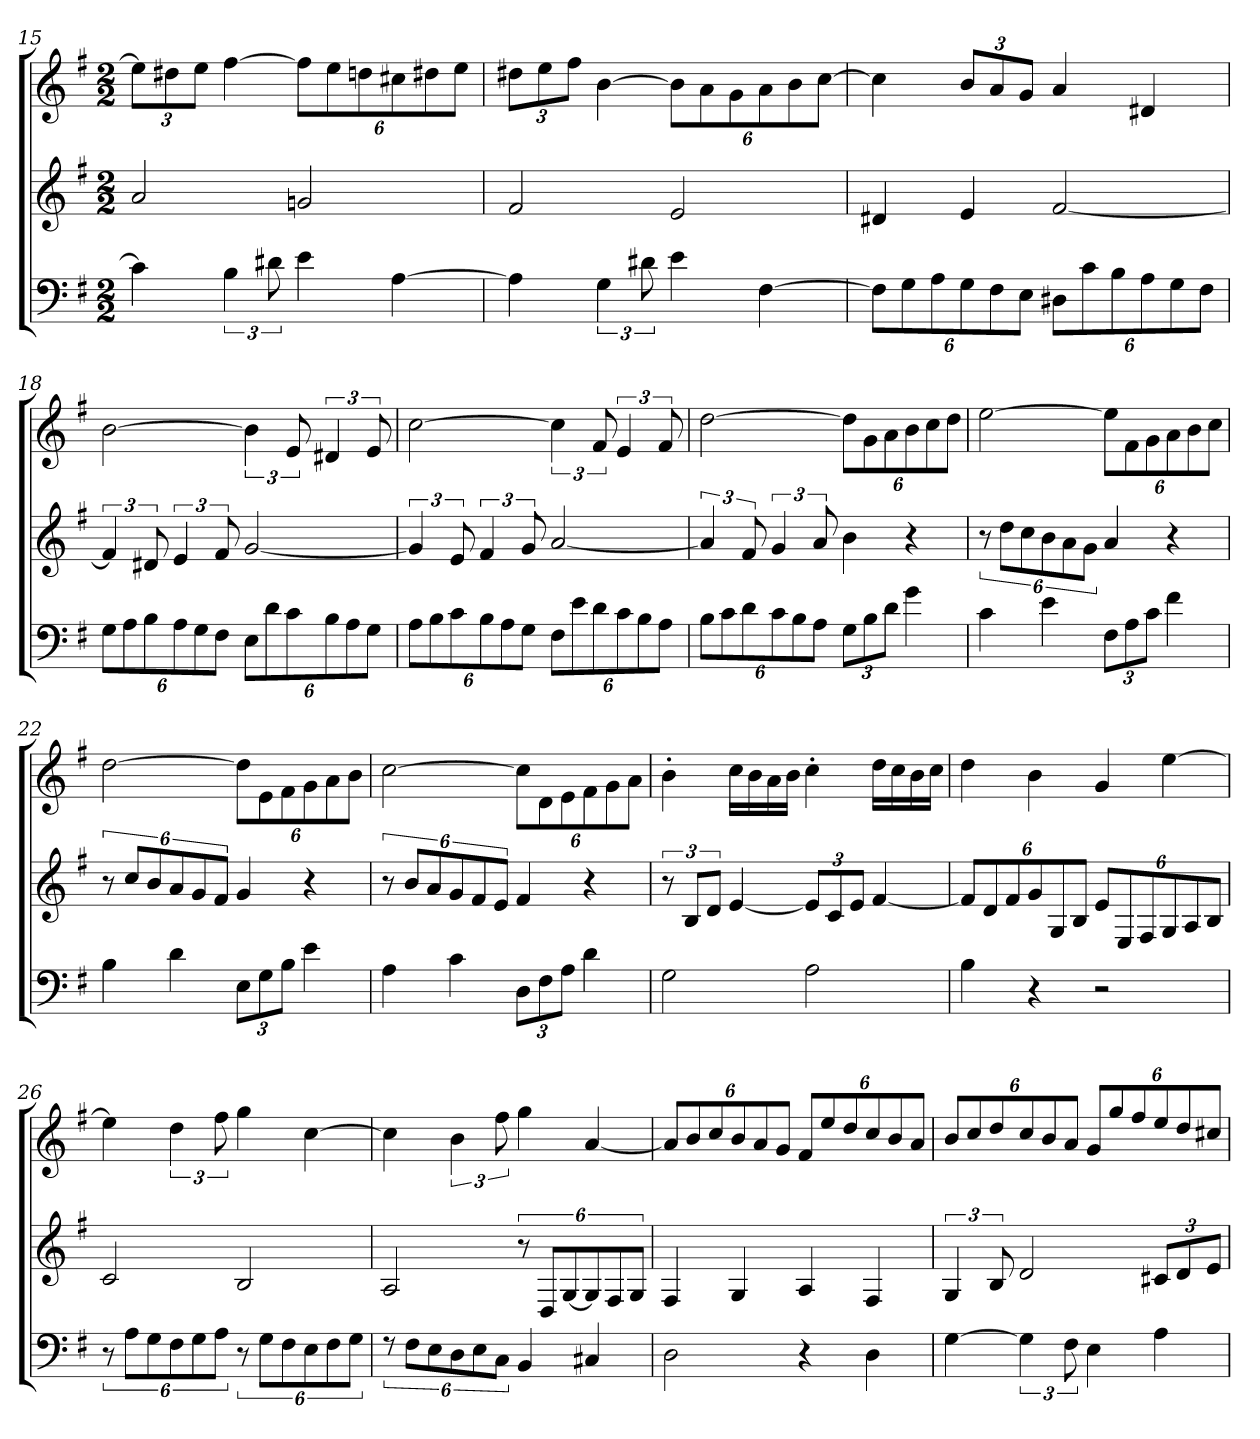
**kern	**kern	**kern
*part3	*part2	*part1
*staff3	*staff2	*staff1
*clefF4	*clefG2	*clefG2
*k[f#]	*k[f#]	*k[f#]
*e:	*e:	*e:
*M2/2	*M2/2	*M2/2
=15	=15	=15
4c]	2a	12ee\L]
.	.	12dd#X\
.	.	12ee\J
6B	.	[4ff#
12d#X	.	.
4e	2gn	12ff#\L]
.	.	12ee\
.	.	12ddn\
[4A	.	12cc#X\
.	.	12dd#X\
.	.	12ee\J
=16	=16	=16
4A]	2f#	12dd#X\L
.	.	12ee\
.	.	12ff#\J
6G	.	[4b
12d#X	.	.
4e	2e	12b\L]
.	.	12a\
.	.	12g\
[4F#	.	12a\
.	.	12b\
.	.	[12cc\J
=17	=17	=17
12F#\L]	4d#X	4cc]
12G\	.	.
12A\	.	.
12G\	4e	12b/L
12F#\	.	12a/
12E\J	.	12g/J
12D#X\L	[2f#	4a
12c\	.	.
12B\	.	.
12A\	.	4d#X
12G\	.	.
12F#\J	.	.
=18	=18	=18
12G\L	6f#]	[2b
12A\	.	.
12B\	12d#X	.
12A\	6e	.
12G\	.	.
12F#\J	12f#	.
12E\L	[2g	6b]
12d\	.	.
12c\	.	12e
12B\	.	6d#X
12A\	.	.
12G\J	.	12e
=19	=19	=19
12A\L	6g]	[2cc
12B\	.	.
12c\	12e	.
12B\	6f#	.
12A\	.	.
12G\J	12g	.
12F#\L	[2a	6cc]
12e\	.	.
12d\	.	12f#
12c\	.	6e
12B\	.	.
12A\J	.	12f#
=20	=20	=20
12B\L	6a]	[2dd
12c\	.	.
12d\	12f#	.
12c\	6g	.
12B\	.	.
12A\J	12a	.
12G\L	4b	12dd\L]
12B\	.	12g\
12d\J	.	12a\
4g	4r	12b\
.	.	12cc\
.	.	12dd\J
=21	=21	=21
4c	12r	[2ee
.	12dd\L	.
.	12cc\	.
4e	12b\	.
.	12a\	.
.	12g\J	.
12F#\L	4a	12ee\L]
12A\	.	12f#\
12c\J	.	12g\
4f#	4r	12a\
.	.	12b\
.	.	12cc\J
=22	=22	=22
4B	12r	[2dd
.	12cc/L	.
.	12b/	.
4d	12a/	.
.	12g/	.
.	12f#/J	.
12E\L	4g	12dd\L]
12G\	.	12e\
12B\J	.	12f#\
4e	4r	12g\
.	.	12a\
.	.	12b\J
=23	=23	=23
4A	12r	[2cc
.	12b/L	.
.	12a/	.
4c	12g/	.
.	12f#/	.
.	12e/J	.
12D\L	4f#	12cc\L]
12F#\	.	12d\
12A\J	.	12e\
4d	4r	12f#\
.	.	12g\
.	.	12a\J
=24	=24	=24
2G	12r	4b'
.	12B/L	.
.	12d/J	.
.	[4e	16cc\LL
.	.	16b\
.	.	16a\
.	.	16b\JJ
2A	12e/L]	4cc'
.	12c/	.
.	12e/J	.
.	[4f#	16dd\LL
.	.	16cc\
.	.	16b\
.	.	16cc\JJ
=25	=25	=25
4B	12f#/L]	4dd
.	12d/	.
.	12f#/	.
4r	12g/	4b
.	12G/	.
.	12B/J	.
2r	12e/L	4g
.	12E/	.
.	12F#/	.
.	12G/	[4ee
.	12A/	.
.	12B/J	.
=26	=26	=26
12r	2c	4ee]
12A\L	.	.
12G\	.	.
12F#\	.	6dd
12G\	.	.
12A\J	.	12ff#
12r	2B	4gg
12G\L	.	.
12F#\	.	.
12E\	.	[4cc
12F#\	.	.
12G\J	.	.
=27	=27	=27
*^	*	*
12r	1ryy	2A	4cc]
12F#\L	.	.	.
12E\	.	.	.
12D\	.	.	6b
12E\	.	.	.
12C\J	.	.	12ff#
4BB	.	12r	4gg
.	.	12D/L	.
.	.	[12G/	.
4C#X	.	12G/]	[4a
.	.	12F#/	.
.	.	12G/J	.
*v	*v	*	*
=28	=28	=28
2D	4F#	12a/L]
.	.	12b/
.	.	12cc/
.	4G	12b/
.	.	12a/
.	.	12g/J
4r	4A	12f#/L
.	.	12ee/
.	.	12dd/
4D	4F#	12cc/
.	.	12b/
.	.	12a/J
=29	=29	=29
[4G	6G	12b/L
.	.	12cc/
.	12B	12dd/
6G]	2d	12cc/
.	.	12b/
12F#	.	12a/J
4E	.	12g/L
.	.	12gg/
.	.	12ff#/
4A	12c#X/L	12ee/
.	12d/	12dd/
.	12e/J	12cc#X/J
=	=	=
*-	*-	*-
